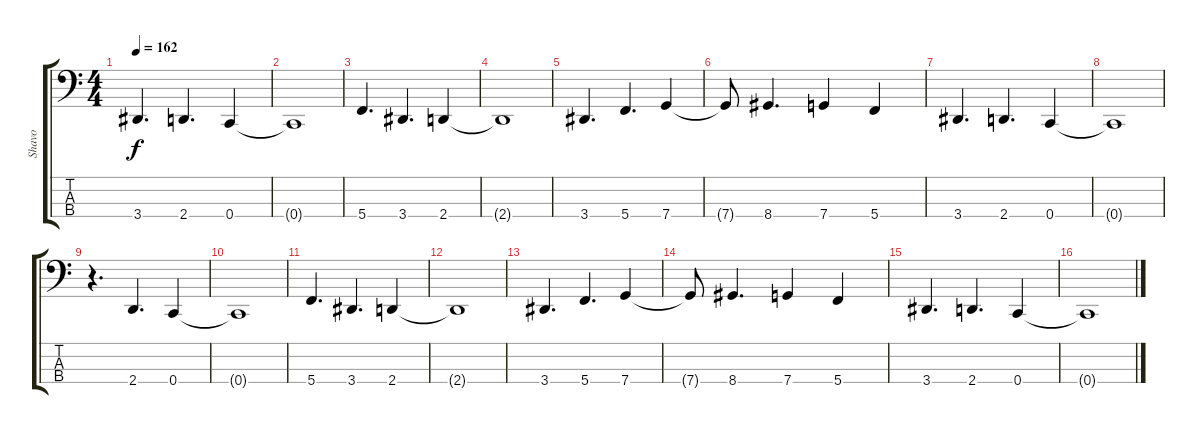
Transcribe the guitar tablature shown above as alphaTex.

\track ("Shavo" "Shavo") {instrument electricbassfinger}
\staff {score tabs}
\tuning (F2 C2 G1 C1) {hide}
\ts (4 4)
\tempo 162
\clef f4
\ks c
3.4.4{d dy f} 2.4.4{d} 0.4.4 |
0.4{t}.1 |
5.4.4{d} 3.4.4{d} 2.4.4 |
2.4{t}.1 |
3.4.4{d} 5.4.4{d} 7.4.4 |
7.4{t}.8 8.4.4{d} 7.4.4 5.4.4 |
3.4.4{d} 2.4.4{d} 0.4.4 |
0.4{t}.1 |
r.4{d} 2.4.4{d} 0.4.4 |
0.4{t}.1 |
5.4.4{d} 3.4.4{d} 2.4.4 |
2.4{t}.1 |
3.4.4{d} 5.4.4{d} 7.4.4 |
7.4{t}.8 8.4.4{d} 7.4.4 5.4.4 |
3.4.4{d} 2.4.4{d} 0.4.4 |
0.4{t}.1
